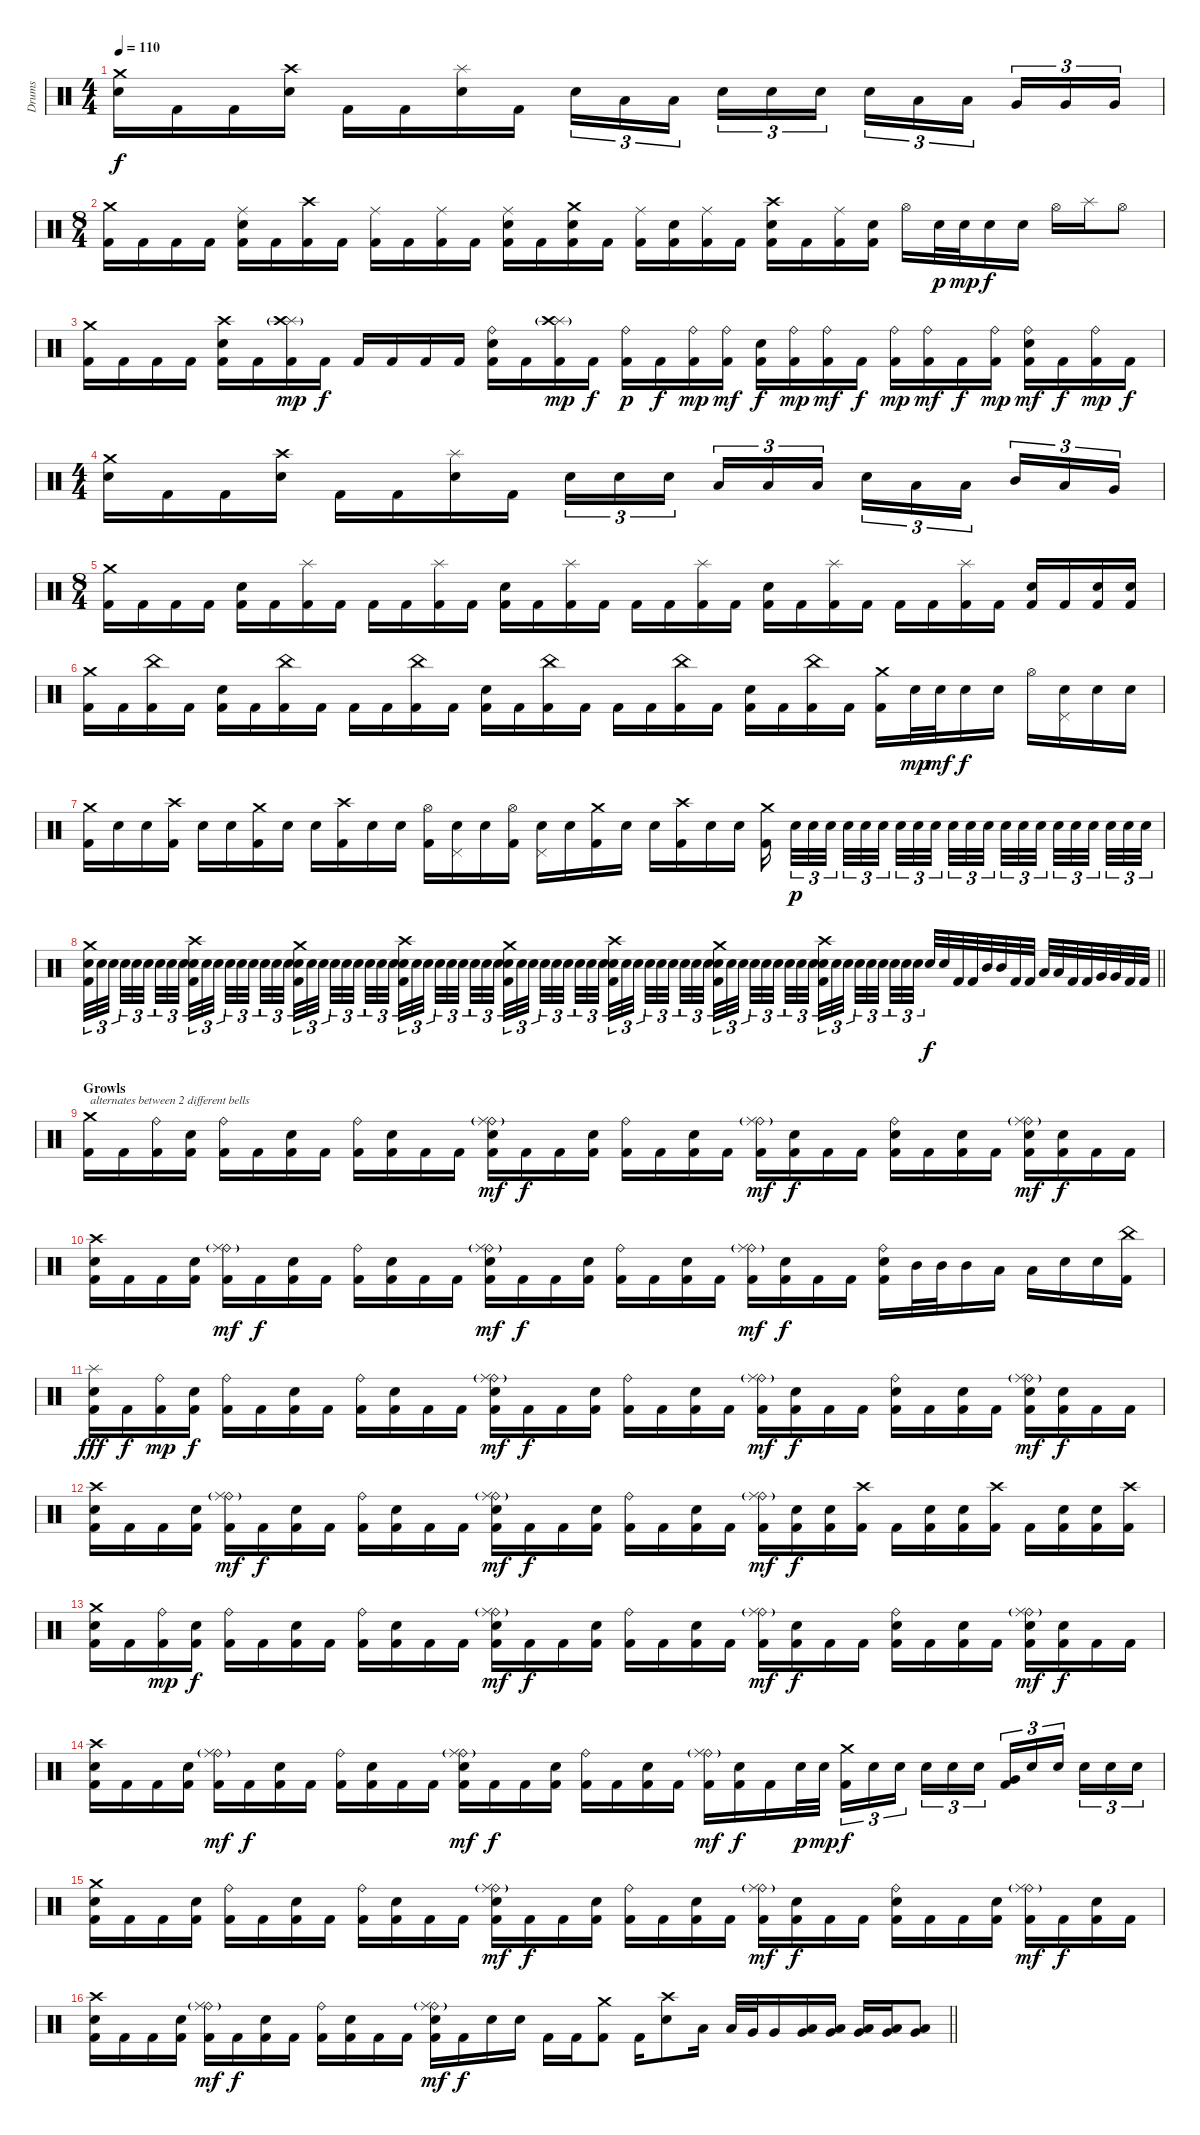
\track ("Drums" "Drums") {instrument percussion}
\staff {score}
\articulation defaults
\ts (4 4)
\tempo 110
\clef neutral
\ks c
("Crash medium (hit)" "Electric Snare (hit)").16{dy f} "Kick (hit) 2".16 "Kick (hit) 2".16 ("Crash high (hit)" "Electric Snare (hit)").16 "Kick (hit) 2".16 "Kick (hit) 2".16 ("Splash (hit)" "Electric Snare (hit)").16 "Kick (hit) 2".16 "Electric Snare (hit)".16{tu (3 2)} "Low Tom (hit)".16{tu (3 2)} "Low Tom (hit)".16{tu (3 2) beam splitsecondary} "Electric Snare (hit)".16{tu (3 2)} "Electric Snare (hit)".16{tu (3 2)} "Electric Snare (hit)".16{tu (3 2)} "Electric Snare (hit)".16{tu (3 2)} "Low Tom (hit)".16{tu (3 2)} "Low Tom (hit)".16{tu (3 2) beam splitsecondary} "Very Low Tom (hit)".16{tu (3 2)} "Very Low Tom (hit)".16{tu (3 2)} "Very Low Tom (hit)".16{tu (3 2)} |
\ts (8 4)
("Crash medium (hit)" "Kick (hit) 2").16 "Kick (hit) 2".16 "Kick (hit) 2".16 "Kick (hit) 2".16 ("Ride (middle)" "Electric Snare (hit)" "Kick (hit) 2").16 "Kick (hit) 2".16 ("Crash high (hit)" "Kick (hit) 2").16 "Kick (hit) 2".16 ("Ride (middle)" "Kick (hit) 2").16 "Kick (hit) 2".16 ("Ride (middle)" "Kick (hit) 2").16 "Kick (hit) 2".16 ("Ride (middle)" "Electric Snare (hit)" "Kick (hit) 2").16 "Kick (hit) 2".16 ("Crash medium (hit)" "Electric Snare (hit)" "Kick (hit) 2").16 "Kick (hit) 2".16 ("Ride (middle)" "Kick (hit) 2").16 ("Electric Snare (hit)" "Kick (hit) 2").16 ("Ride (middle)" "Kick (hit) 2").16 "Kick (hit) 2".16 ("Crash high (hit)" "Electric Snare (hit)" "Kick (hit) 2").16 "Kick (hit) 2".16 ("Ride (middle)" "Kick (hit) 2").16 ("Electric Snare (hit)" "Kick (hit) 2").16 "Hi-Hat (open)".16 "Electric Snare (hit)".32{dy p} "Electric Snare (hit)".32{dy mp} "Electric Snare (hit)".16{dy f} "Electric Snare (hit)".16 "Hi-Hat (open)".16 "Splash (hit)".16 "Hi-Hat (open)".8 |
("Crash medium (hit)" "Kick (hit) 2").16 "Kick (hit) 2".16 "Kick (hit) 2".16 "Kick (hit) 2".16 ("Crash high (hit)" "Electric Snare (hit)" "Kick (hit) 2").16 "Kick (hit) 2".16 ("Splash (hit)" "Crash high (hit)"{g} "Kick (hit) 2").16{dy mp} "Kick (hit) 2".16{dy f} "Kick (hit) 2".16 "Kick (hit) 2".16 "Kick (hit) 2".16 "Kick (hit) 2".16 ("Ride (bell)" "Electric Snare (hit)" "Kick (hit) 2").16 "Kick (hit) 2".16 ("Splash (hit)" "Crash high (hit)"{g} "Kick (hit) 2").16{dy mp} "Kick (hit) 2".16{dy f} ("Ride (bell)" "Kick (hit) 2").16{dy p} "Kick (hit) 2".16{dy f} ("Ride (bell)" "Kick (hit) 2").16{dy mp} ("Ride (bell)" "Kick (hit) 2").16{dy mf} ("Electric Snare (hit)" "Kick (hit) 2").16{dy f} ("Ride (bell)" "Kick (hit) 2").16{dy mp} ("Ride (bell)" "Kick (hit) 2").16{dy mf} "Kick (hit) 2".16{dy f} ("Ride (bell)" "Kick (hit) 2").16{dy mp} ("Ride (bell)" "Kick (hit) 2").16{dy mf} "Kick (hit) 2".16{dy f} ("Ride (bell)" "Kick (hit) 2").16{dy mp} ("Ride (bell)" "Electric Snare (hit)" "Kick (hit) 2").16{dy mf} "Kick (hit) 2".16{dy f} ("Ride (bell)" "Kick (hit) 2").16{dy mp} "Kick (hit) 2".16{dy f} |
\ts (4 4)
("Crash medium (hit)" "Electric Snare (hit)").16 "Kick (hit) 2".16 "Kick (hit) 2".16 ("Crash high (hit)" "Electric Snare (hit)").16 "Kick (hit) 2".16 "Kick (hit) 2".16 ("Splash (hit)" "Electric Snare (hit)").16 "Kick (hit) 2".16 "Electric Snare (hit)".16{tu (3 2)} "Electric Snare (hit)".16{tu (3 2)} "Electric Snare (hit)".16{tu (3 2) beam splitsecondary} "Low Tom (hit)".16{tu (3 2)} "Low Tom (hit)".16{tu (3 2)} "Low Tom (hit)".16{tu (3 2)} "Electric Snare (hit)".16{tu (3 2)} "Low Tom (hit)".16{tu (3 2)} "Low Tom (hit)".16{tu (3 2) beam splitsecondary} "Mid Tom (hit)".16{tu (3 2)} "Low Tom (hit)".16{tu (3 2)} "Very Low Tom (hit)".16{tu (3 2)} |
\ts (8 4)
("Crash medium (hit)" "Kick (hit) 2").16 "Kick (hit) 2".16 "Kick (hit) 2".16 "Kick (hit) 2".16 ("Electric Snare (hit)" "Kick (hit) 2").16 "Kick (hit) 2".16 ("Splash (hit)" "Kick (hit) 2").16 "Kick (hit) 2".16 "Kick (hit) 2".16 "Kick (hit) 2".16 ("Splash (hit)" "Kick (hit) 2").16 "Kick (hit) 2".16 ("Electric Snare (hit)" "Kick (hit) 2").16 "Kick (hit) 2".16 ("Splash (hit)" "Kick (hit) 2").16 "Kick (hit) 2".16 "Kick (hit) 2".16 "Kick (hit) 2".16 ("Splash (hit)" "Kick (hit) 2").16 "Kick (hit) 2".16 ("Electric Snare (hit)" "Kick (hit) 2").16 "Kick (hit) 2".16 ("Splash (hit)" "Kick (hit) 2").16 "Kick (hit) 2".16 "Kick (hit) 2".16 "Kick (hit) 2".16 ("Splash (hit)" "Kick (hit) 2").16 "Kick (hit) 2".16 ("Electric Snare (hit)" "Kick (hit) 2").16 "Kick (hit) 2".16 ("Electric Snare (hit)" "Kick (hit) 2").16 ("Electric Snare (hit)" "Kick (hit) 2").16 |
("Crash medium (hit)" "Kick (hit) 2").16 "Kick (hit) 2".16 ("China (hit)" "Kick (hit) 2").16 "Kick (hit) 2".16 ("Electric Snare (hit)" "Kick (hit) 2").16 "Kick (hit) 2".16 ("China (hit)" "Kick (hit) 2").16 "Kick (hit) 2".16 "Kick (hit) 2".16 "Kick (hit) 2".16 ("China (hit)" "Kick (hit) 2").16 "Kick (hit) 2".16 ("Electric Snare (hit)" "Kick (hit) 2").16 "Kick (hit) 2".16 ("China (hit)" "Kick (hit) 2").16 "Kick (hit) 2".16 "Kick (hit) 2".16 "Kick (hit) 2".16 ("China (hit)" "Kick (hit) 2").16 "Kick (hit) 2".16 ("Electric Snare (hit)" "Kick (hit) 2").16 "Kick (hit) 2".16 ("China (hit)" "Kick (hit) 2").16 "Kick (hit) 2".16 ("Crash medium (hit)" "Kick (hit) 2").16 "Electric Snare (hit)".32{dy mp} "Electric Snare (hit)".32{dy mf} "Electric Snare (hit)".16{dy f} "Electric Snare (hit)".16 "Hi-Hat (open)".16 ("Pedal Hi-Hat (hit)" "Electric Snare (hit)").16 "Electric Snare (hit)".16 "Electric Snare (hit)".16 |
("Crash medium (hit)" "Kick (hit) 2").16 "Electric Snare (hit)".16 "Electric Snare (hit)".16 ("Crash high (hit)" "Kick (hit) 2").16 "Electric Snare (hit)".16 "Electric Snare (hit)".16 ("Crash medium (hit)" "Kick (hit) 2").16 "Electric Snare (hit)".16 "Electric Snare (hit)".16 ("Crash high (hit)" "Kick (hit) 2").16 "Electric Snare (hit)".16 "Electric Snare (hit)".16 ("Hi-Hat (open)" "Kick (hit) 2").16 ("Pedal Hi-Hat (hit)" "Electric Snare (hit)").16 "Electric Snare (hit)".16 ("Hi-Hat (open)" "Kick (hit) 2").16 ("Pedal Hi-Hat (hit)" "Electric Snare (hit)").16 "Electric Snare (hit)".16 ("Crash medium (hit)" "Kick (hit) 2").16 "Electric Snare (hit)".16 "Electric Snare (hit)".16 ("Crash high (hit)" "Kick (hit) 2").16 "Electric Snare (hit)".16 "Electric Snare (hit)".16 ("Crash medium (hit)" "Kick (hit) 2").16{beam splitsecondary} "Electric Snare (hit)".32{tu (3 2) dy p} "Electric Snare (hit)".32{tu (3 2)} "Electric Snare (hit)".32{tu (3 2) beam splitsecondary} "Electric Snare (hit)".32{tu (3 2)} "Electric Snare (hit)".32{tu (3 2)} "Electric Snare (hit)".32{tu (3 2) beam splitsecondary} "Electric Snare (hit)".32{tu (3 2)} "Electric Snare (hit)".32{tu (3 2)} "Electric Snare (hit)".32{tu (3 2)} "Electric Snare (hit)".32{tu (3 2)} "Electric Snare (hit)".32{tu (3 2)} "Electric Snare (hit)".32{tu (3 2) beam splitsecondary} "Electric Snare (hit)".32{tu (3 2)} "Electric Snare (hit)".32{tu (3 2)} "Electric Snare (hit)".32{tu (3 2) beam splitsecondary} "Electric Snare (hit)".32{tu (3 2)} "Electric Snare (hit)".32{tu (3 2)} "Electric Snare (hit)".32{tu (3 2) beam splitsecondary} "Electric Snare (hit)".32{tu (3 2)} "Electric Snare (hit)".32{tu (3 2)} "Electric Snare (hit)".32{tu (3 2)} |
\barLineRight lightlight
("Crash medium (hit)" "Electric Snare (hit)" "Kick (hit) 2").32{tu (3 2)} "Electric Snare (hit)".32{tu (3 2)} "Electric Snare (hit)".32{tu (3 2) beam splitsecondary} "Electric Snare (hit)".32{tu (3 2)} "Electric Snare (hit)".32{tu (3 2)} "Electric Snare (hit)".32{tu (3 2) beam splitsecondary} "Electric Snare (hit)".32{tu (3 2)} "Electric Snare (hit)".32{tu (3 2)} "Electric Snare (hit)".32{tu (3 2) beam splitsecondary} ("Crash high (hit)" "Electric Snare (hit)" "Kick (hit) 2").32{tu (3 2)} "Electric Snare (hit)".32{tu (3 2)} "Electric Snare (hit)".32{tu (3 2)} "Electric Snare (hit)".32{tu (3 2)} "Electric Snare (hit)".32{tu (3 2)} "Electric Snare (hit)".32{tu (3 2) beam splitsecondary} "Electric Snare (hit)".32{tu (3 2)} "Electric Snare (hit)".32{tu (3 2)} "Electric Snare (hit)".32{tu (3 2) beam splitsecondary} ("Crash medium (hit)" "Electric Snare (hit)" "Kick (hit) 2").32{tu (3 2)} "Electric Snare (hit)".32{tu (3 2)} "Electric Snare (hit)".32{tu (3 2) beam splitsecondary} "Electric Snare (hit)".32{tu (3 2)} "Electric Snare (hit)".32{tu (3 2)} "Electric Snare (hit)".32{tu (3 2)} "Electric Snare (hit)".32{tu (3 2)} "Electric Snare (hit)".32{tu (3 2)} "Electric Snare (hit)".32{tu (3 2) beam splitsecondary} ("Crash high (hit)" "Electric Snare (hit)" "Kick (hit) 2").32{tu (3 2)} "Electric Snare (hit)".32{tu (3 2)} "Electric Snare (hit)".32{tu (3 2) beam splitsecondary} "Electric Snare (hit)".32{tu (3 2)} "Electric Snare (hit)".32{tu (3 2)} "Electric Snare (hit)".32{tu (3 2) beam splitsecondary} "Electric Snare (hit)".32{tu (3 2)} "Electric Snare (hit)".32{tu (3 2)} "Electric Snare (hit)".32{tu (3 2)} ("Crash medium (hit)" "Electric Snare (hit)" "Kick (hit) 2").32{tu (3 2)} "Electric Snare (hit)".32{tu (3 2)} "Electric Snare (hit)".32{tu (3 2) beam splitsecondary} "Electric Snare (hit)".32{tu (3 2)} "Electric Snare (hit)".32{tu (3 2)} "Electric Snare (hit)".32{tu (3 2) beam splitsecondary} "Electric Snare (hit)".32{tu (3 2)} "Electric Snare (hit)".32{tu (3 2)} "Electric Snare (hit)".32{tu (3 2) beam splitsecondary} ("Crash high (hit)" "Electric Snare (hit)" "Kick (hit) 2").32{tu (3 2)} "Electric Snare (hit)".32{tu (3 2)} "Electric Snare (hit)".32{tu (3 2)} "Electric Snare (hit)".32{tu (3 2)} "Electric Snare (hit)".32{tu (3 2)} "Electric Snare (hit)".32{tu (3 2) beam splitsecondary} "Electric Snare (hit)".32{tu (3 2)} "Electric Snare (hit)".32{tu (3 2)} "Electric Snare (hit)".32{tu (3 2) beam splitsecondary} ("Crash medium (hit)" "Electric Snare (hit)" "Kick (hit) 2").32{tu (3 2)} "Electric Snare (hit)".32{tu (3 2)} "Electric Snare (hit)".32{tu (3 2) beam splitsecondary} "Electric Snare (hit)".32{tu (3 2)} "Electric Snare (hit)".32{tu (3 2)} "Electric Snare (hit)".32{tu (3 2)} "Electric Snare (hit)".32{tu (3 2)} "Electric Snare (hit)".32{tu (3 2)} "Electric Snare (hit)".32{tu (3 2) beam splitsecondary} ("Crash high (hit)" "Electric Snare (hit)" "Kick (hit) 2").32{tu (3 2)} "Electric Snare (hit)".32{tu (3 2)} "Electric Snare (hit)".32{tu (3 2) beam splitsecondary} "Electric Snare (hit)".32{tu (3 2)} "Electric Snare (hit)".32{tu (3 2)} "Electric Snare (hit)".32{tu (3 2) beam splitsecondary} "Electric Snare (hit)".32{tu (3 2)} "Electric Snare (hit)".32{tu (3 2)} "Electric Snare (hit)".32{tu (3 2)} "Electric Snare (hit)".32{dy f} "Electric Snare (hit)".32 "Kick (hit) 2".32 "Kick (hit) 2".32 "Mid Tom (hit)".32 "Mid Tom (hit)".32 "Kick (hit) 2".32 "Kick (hit) 2".32 "Low Tom (hit)".32 "Low Tom (hit)".32 "Kick (hit) 2".32 "Kick (hit) 2".32 "Very Low Tom (hit)".32 "Very Low Tom (hit)".32 "Kick (hit) 2".32 "Kick (hit) 2".32 |
\section ("" "Growls")
("Crash medium (hit)" "Kick (hit) 2").16{txt "alternates between 2 different bells"} "Kick (hit) 2".16 ("Ride (bell)" "Kick (hit) 2").16 ("Electric Snare (hit)" "Kick (hit) 2").16 ("Ride (bell)" "Kick (hit) 2").16 "Kick (hit) 2".16 ("Electric Snare (hit)" "Kick (hit) 2").16 "Kick (hit) 2".16 ("Ride (bell)" "Kick (hit) 2").16 ("Electric Snare (hit)" "Kick (hit) 2").16 "Kick (hit) 2".16 "Kick (hit) 2".16 ("Ride (bell)" "Ride (middle)"{g} "Electric Snare (hit)" "Kick (hit) 2").16{dy mf} "Kick (hit) 2".16{dy f} "Kick (hit) 2".16 ("Electric Snare (hit)" "Kick (hit) 2").16 ("Ride (bell)" "Kick (hit) 2").16 "Kick (hit) 2".16 ("Electric Snare (hit)" "Kick (hit) 2").16 "Kick (hit) 2".16 ("Ride (bell)" "Ride (middle)"{g} "Kick (hit) 2").16{dy mf} ("Electric Snare (hit)" "Kick (hit) 2").16{dy f} "Kick (hit) 2".16 "Kick (hit) 2".16 ("Ride (bell)" "Electric Snare (hit)" "Kick (hit) 2").16 "Kick (hit) 2".16 ("Electric Snare (hit)" "Kick (hit) 2").16 "Kick (hit) 2".16 ("Ride (bell)" "Ride (middle)"{g} "Electric Snare (hit)" "Kick (hit) 2").16{dy mf} ("Electric Snare (hit)" "Kick (hit) 2").16{dy f} "Kick (hit) 2".16 "Kick (hit) 2".16 |
("Crash high (hit)" "Electric Snare (hit)" "Kick (hit) 2").16 "Kick (hit) 2".16 "Kick (hit) 2".16 ("Electric Snare (hit)" "Kick (hit) 2").16 ("Ride (bell)" "Ride (middle)"{g} "Kick (hit) 2").16{dy mf} "Kick (hit) 2".16{dy f} ("Electric Snare (hit)" "Kick (hit) 2").16 "Kick (hit) 2".16 ("Ride (bell)" "Kick (hit) 2").16 ("Electric Snare (hit)" "Kick (hit) 2").16 "Kick (hit) 2".16 "Kick (hit) 2".16 ("Ride (bell)" "Ride (middle)"{g} "Electric Snare (hit)" "Kick (hit) 2").16{dy mf} "Kick (hit) 2".16{dy f} "Kick (hit) 2".16 ("Electric Snare (hit)" "Kick (hit) 2").16 ("Ride (bell)" "Kick (hit) 2").16 "Kick (hit) 2".16 ("Electric Snare (hit)" "Kick (hit) 2").16 "Kick (hit) 2".16 ("Ride (bell)" "Ride (middle)"{g} "Kick (hit) 2").16{dy mf} ("Electric Snare (hit)" "Kick (hit) 2").16{dy f} "Kick (hit) 2".16 "Kick (hit) 2".16 ("Ride (bell)" "Electric Snare (hit)" "Kick (hit) 2").16 "Mid Tom (hit)".32 "Mid Tom (hit)".32 "Mid Tom (hit)".16 "Low Tom (hit)".16 "Low Tom (hit)".16 "Electric Snare (hit)".16 "Electric Snare (hit)".16 ("China (hit)" "Kick (hit) 2").16 |
("Splash (hit)" "Electric Snare (hit)" "Kick (hit) 2").16{dy fff} "Kick (hit) 2".16{dy f} ("Ride (bell)" "Kick (hit) 2").16{dy mp} ("Electric Snare (hit)" "Kick (hit) 2").16{dy f} ("Ride (bell)" "Kick (hit) 2").16 "Kick (hit) 2".16 ("Electric Snare (hit)" "Kick (hit) 2").16 "Kick (hit) 2".16 ("Ride (bell)" "Kick (hit) 2").16 ("Electric Snare (hit)" "Kick (hit) 2").16 "Kick (hit) 2".16 "Kick (hit) 2".16 ("Ride (bell)" "Ride (middle)"{g} "Electric Snare (hit)" "Kick (hit) 2").16{dy mf} "Kick (hit) 2".16{dy f} "Kick (hit) 2".16 ("Electric Snare (hit)" "Kick (hit) 2").16 ("Ride (bell)" "Kick (hit) 2").16 "Kick (hit) 2".16 ("Electric Snare (hit)" "Kick (hit) 2").16 "Kick (hit) 2".16 ("Ride (bell)" "Ride (middle)"{g} "Kick (hit) 2").16{dy mf} ("Electric Snare (hit)" "Kick (hit) 2").16{dy f} "Kick (hit) 2".16 "Kick (hit) 2".16 ("Ride (bell)" "Electric Snare (hit)" "Kick (hit) 2").16 "Kick (hit) 2".16 ("Electric Snare (hit)" "Kick (hit) 2").16 "Kick (hit) 2".16 ("Ride (bell)" "Ride (middle)"{g} "Electric Snare (hit)" "Kick (hit) 2").16{dy mf} ("Electric Snare (hit)" "Kick (hit) 2").16{dy f} "Kick (hit) 2".16 "Kick (hit) 2".16 |
("Crash high (hit)" "Electric Snare (hit)" "Kick (hit) 2").16 "Kick (hit) 2".16 "Kick (hit) 2".16 ("Electric Snare (hit)" "Kick (hit) 2").16 ("Ride (bell)" "Ride (middle)"{g} "Kick (hit) 2").16{dy mf} "Kick (hit) 2".16{dy f} ("Electric Snare (hit)" "Kick (hit) 2").16 "Kick (hit) 2".16 ("Ride (bell)" "Kick (hit) 2").16 ("Electric Snare (hit)" "Kick (hit) 2").16 "Kick (hit) 2".16 "Kick (hit) 2".16 ("Ride (bell)" "Ride (middle)"{g} "Electric Snare (hit)" "Kick (hit) 2").16{dy mf} "Kick (hit) 2".16{dy f} "Kick (hit) 2".16 ("Electric Snare (hit)" "Kick (hit) 2").16 ("Ride (bell)" "Kick (hit) 2").16 "Kick (hit) 2".16 ("Electric Snare (hit)" "Kick (hit) 2").16 "Kick (hit) 2".16 ("Ride (bell)" "Ride (middle)"{g} "Kick (hit) 2").16{dy mf} ("Electric Snare (hit)" "Kick (hit) 2").16{dy f} ("Electric Snare (hit)" "Kick (hit) 2").16 ("Crash high (hit)" "Kick (hit) 2").16 "Kick (hit) 2".16 ("Electric Snare (hit)" "Kick (hit) 2").16 ("Electric Snare (hit)" "Kick (hit) 2").16 ("Crash high (hit)" "Kick (hit) 2").16 "Kick (hit) 2".16 ("Electric Snare (hit)" "Kick (hit) 2").16 ("Electric Snare (hit)" "Kick (hit) 2").16 ("Crash high (hit)" "Kick (hit) 2").16 |
("Crash medium (hit)" "Electric Snare (hit)" "Kick (hit) 2").16 "Kick (hit) 2".16 ("Ride (bell)" "Kick (hit) 2").16{dy mp} ("Electric Snare (hit)" "Kick (hit) 2").16{dy f} ("Ride (bell)" "Kick (hit) 2").16 "Kick (hit) 2".16 ("Electric Snare (hit)" "Kick (hit) 2").16 "Kick (hit) 2".16 ("Ride (bell)" "Kick (hit) 2").16 ("Electric Snare (hit)" "Kick (hit) 2").16 "Kick (hit) 2".16 "Kick (hit) 2".16 ("Ride (bell)" "Ride (middle)"{g} "Electric Snare (hit)" "Kick (hit) 2").16{dy mf} "Kick (hit) 2".16{dy f} "Kick (hit) 2".16 ("Electric Snare (hit)" "Kick (hit) 2").16 ("Ride (bell)" "Kick (hit) 2").16 "Kick (hit) 2".16 ("Electric Snare (hit)" "Kick (hit) 2").16 "Kick (hit) 2".16 ("Ride (bell)" "Ride (middle)"{g} "Kick (hit) 2").16{dy mf} ("Electric Snare (hit)" "Kick (hit) 2").16{dy f} "Kick (hit) 2".16 "Kick (hit) 2".16 ("Ride (bell)" "Electric Snare (hit)" "Kick (hit) 2").16 "Kick (hit) 2".16 ("Electric Snare (hit)" "Kick (hit) 2").16 "Kick (hit) 2".16 ("Ride (bell)" "Ride (middle)"{g} "Electric Snare (hit)" "Kick (hit) 2").16{dy mf} ("Electric Snare (hit)" "Kick (hit) 2").16{dy f} "Kick (hit) 2".16 "Kick (hit) 2".16 |
("Crash high (hit)" "Electric Snare (hit)" "Kick (hit) 2").16 "Kick (hit) 2".16 "Kick (hit) 2".16 ("Electric Snare (hit)" "Kick (hit) 2").16 ("Ride (bell)" "Ride (middle)"{g} "Kick (hit) 2").16{dy mf} "Kick (hit) 2".16{dy f} ("Electric Snare (hit)" "Kick (hit) 2").16 "Kick (hit) 2".16 ("Ride (bell)" "Kick (hit) 2").16 ("Electric Snare (hit)" "Kick (hit) 2").16 "Kick (hit) 2".16 "Kick (hit) 2".16 ("Ride (bell)" "Ride (middle)"{g} "Electric Snare (hit)" "Kick (hit) 2").16{dy mf} "Kick (hit) 2".16{dy f} "Kick (hit) 2".16 ("Electric Snare (hit)" "Kick (hit) 2").16 ("Ride (bell)" "Kick (hit) 2").16 "Kick (hit) 2".16 ("Electric Snare (hit)" "Kick (hit) 2").16 "Kick (hit) 2".16 ("Ride (bell)" "Ride (middle)"{g} "Kick (hit) 2").16{dy mf} ("Electric Snare (hit)" "Kick (hit) 2").16{dy f} "Kick (hit) 2".16 "Electric Snare (hit)".32{dy p} "Electric Snare (hit)".32{dy mp} ("Crash medium (hit)" "Kick (hit) 2").16{tu (3 2) dy f} "Electric Snare (hit)".16{tu (3 2)} "Electric Snare (hit)".16{tu (3 2) beam splitsecondary} "Electric Snare (hit)".16{tu (3 2)} "Electric Snare (hit)".16{tu (3 2)} "Electric Snare (hit)".16{tu (3 2)} ("Very Low Tom (hit)" "Kick (hit) 2").16{tu (3 2)} "Electric Snare (hit)".16{tu (3 2)} "Electric Snare (hit)".16{tu (3 2) beam splitsecondary} "Electric Snare (hit)".16{tu (3 2)} "Electric Snare (hit)".16{tu (3 2)} "Electric Snare (hit)".16{tu (3 2)} |
("Crash medium (hit)" "Electric Snare (hit)" "Kick (hit) 2").16 "Kick (hit) 2".16 "Kick (hit) 2".16 ("Electric Snare (hit)" "Kick (hit) 2").16 ("Ride (bell)" "Kick (hit) 2").16 "Kick (hit) 2".16 ("Electric Snare (hit)" "Kick (hit) 2").16 "Kick (hit) 2".16 ("Ride (bell)" "Kick (hit) 2").16 ("Electric Snare (hit)" "Kick (hit) 2").16 "Kick (hit) 2".16 "Kick (hit) 2".16 ("Ride (bell)" "Ride (middle)"{g} "Electric Snare (hit)" "Kick (hit) 2").16{dy mf} "Kick (hit) 2".16{dy f} "Kick (hit) 2".16 ("Electric Snare (hit)" "Kick (hit) 2").16 ("Ride (bell)" "Kick (hit) 2").16 "Kick (hit) 2".16 ("Electric Snare (hit)" "Kick (hit) 2").16 "Kick (hit) 2".16 ("Ride (bell)" "Ride (middle)"{g} "Kick (hit) 2").16{dy mf} ("Electric Snare (hit)" "Kick (hit) 2").16{dy f} "Kick (hit) 2".16 "Kick (hit) 2".16 ("Ride (bell)" "Electric Snare (hit)" "Kick (hit) 2").16 "Kick (hit) 2".16 "Kick (hit) 2".16 ("Electric Snare (hit)" "Kick (hit) 2").16 ("Ride (bell)" "Ride (middle)"{g} "Kick (hit) 2").16{dy mf} "Kick (hit) 2".16{dy f} ("Electric Snare (hit)" "Kick (hit) 2").16 "Kick (hit) 2".16 |
\barLineRight lightlight
("Crash high (hit)" "Electric Snare (hit)" "Kick (hit) 2").16 "Kick (hit) 2".16 "Kick (hit) 2".16 ("Electric Snare (hit)" "Kick (hit) 2").16 ("Ride (bell)" "Ride (middle)"{g} "Kick (hit) 2").16{dy mf} "Kick (hit) 2".16{dy f} ("Electric Snare (hit)" "Kick (hit) 2").16 "Kick (hit) 2".16 ("Ride (bell)" "Kick (hit) 2").16 ("Electric Snare (hit)" "Kick (hit) 2").16 "Kick (hit) 2".16 "Kick (hit) 2".16 ("Ride (bell)" "Ride (middle)"{g} "Electric Snare (hit)" "Kick (hit) 2").16{dy mf} "Kick (hit) 2".16{dy f} "Electric Snare (hit)".16 "Electric Snare (hit)".16 "Kick (hit) 2".16 "Kick (hit) 2".16 ("Crash medium (hit)" "Kick (hit) 2").8 "Kick (hit) 2".16 ("Crash high (hit)" "Electric Snare (hit)").8 "Low Tom (hit)".16 "Low Tom (hit)".32 "Very Low Tom (hit)".32 "Very Low Tom (hit)".16 ("Low Tom (hit)" "Very Low Tom (hit)").16 ("Low Tom (hit)" "Very Low Tom (hit)").16 ("Very Low Tom (hit)" "Low Floor Tom (hit)").16 ("Very Low Tom (hit)" "Low Floor Tom (hit)").16 ("Very Low Tom (hit)" "Low Floor Tom (hit)").8
